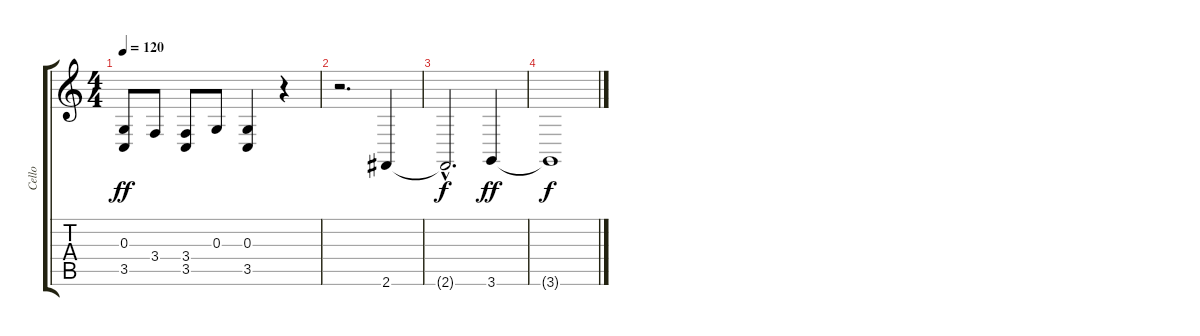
\track ("Cello" "Cello") {instrument cello}
\staff {score tabs}
\tuning (E4 B3 G3 D3 A2 E2) {hide}
\ts (4 4)
\tempo 120
\clef g2
\ks c
(0.3 3.5).8{dy ff} 3.4.8 (3.4 3.5).8 0.3.8 (0.3 3.5).4 r.4 |
r.2{d} 2.6.4 |
2.6{hac t}.2{d dy f} 3.6.4{dy ff} |
3.6{t}.1{dy f}
